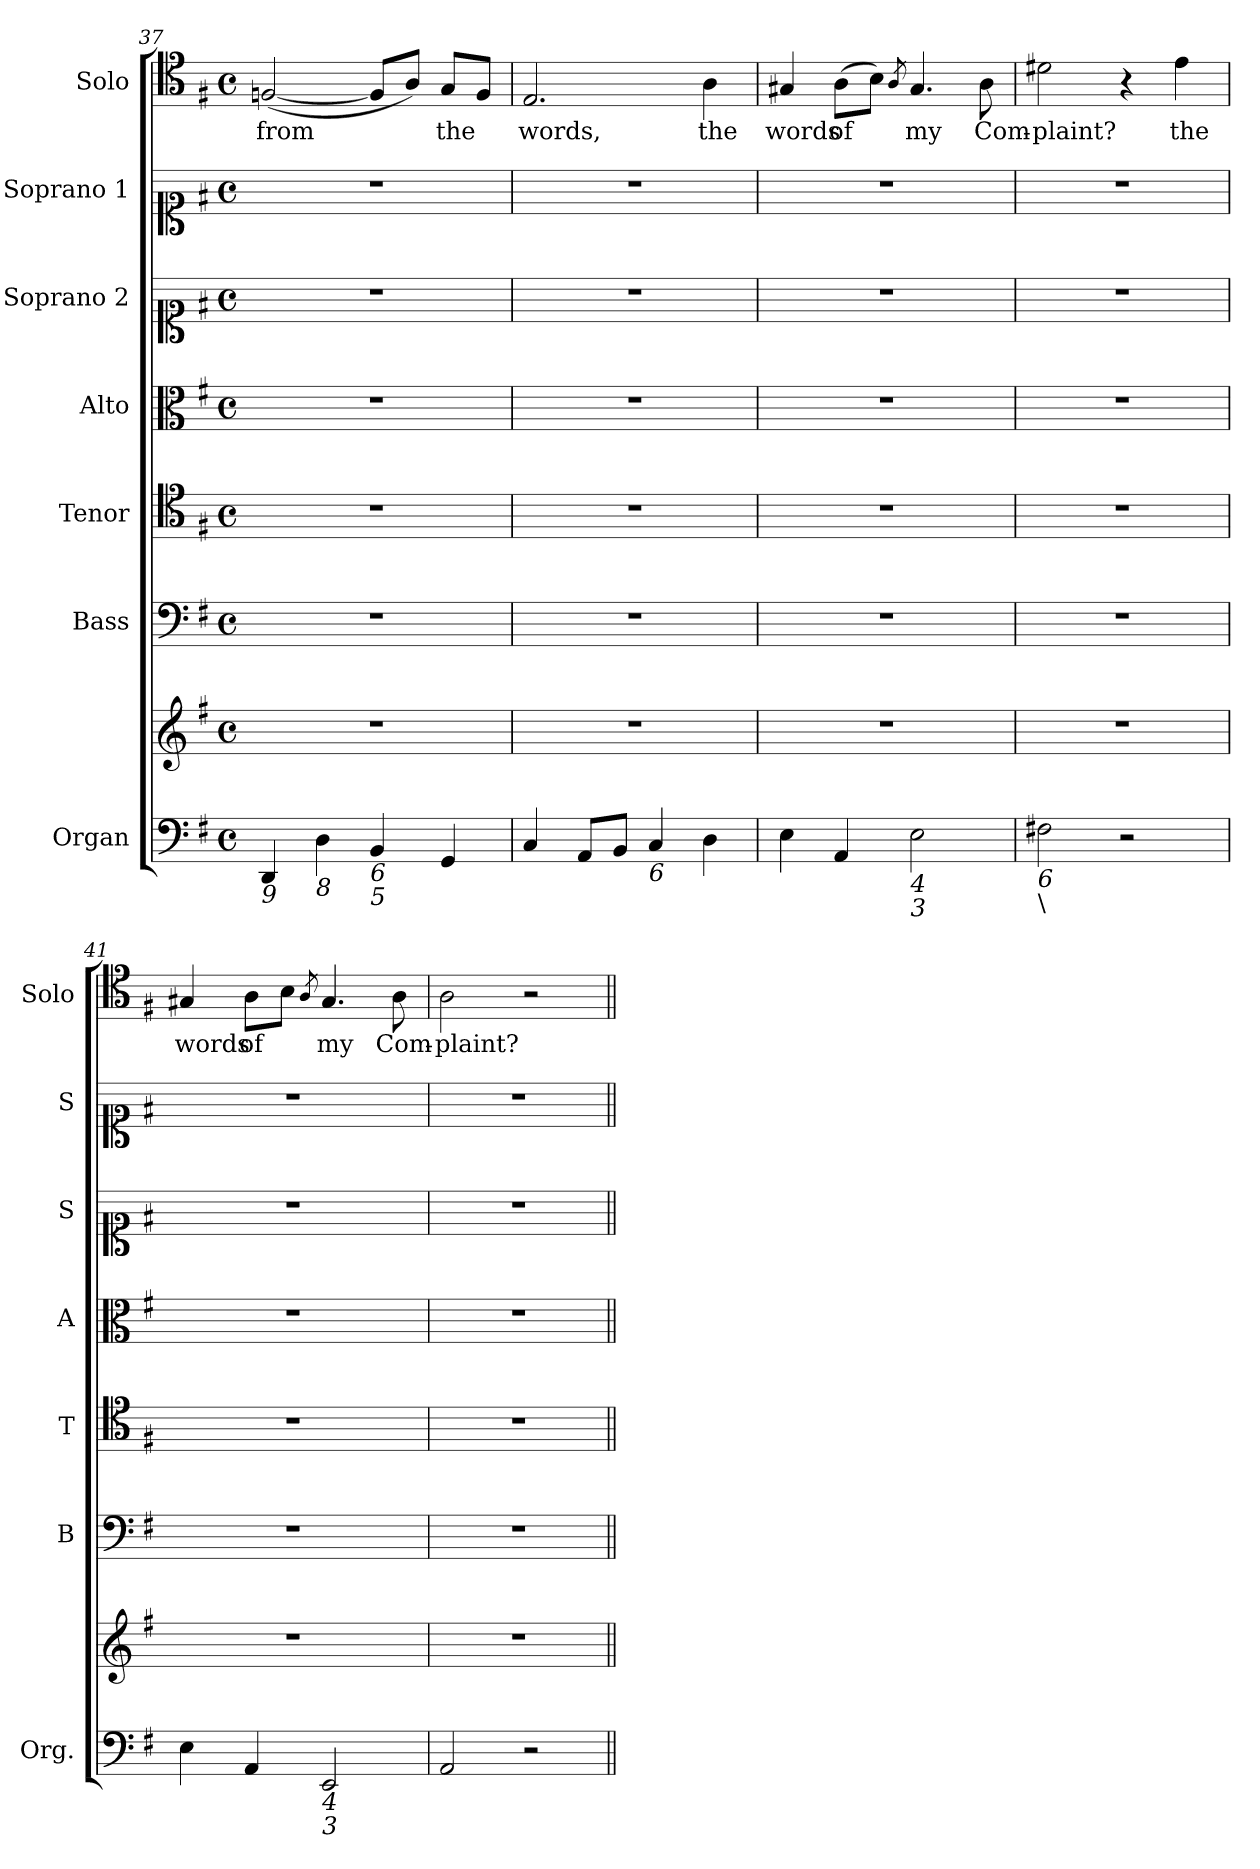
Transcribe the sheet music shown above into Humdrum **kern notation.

**kern	**kern	**kern	**kern	**kern	**kern	**kern	**kern	**text
*part7	*part7	*part6	*part5	*part4	*part3	*part2	*part1	*part1
*staff8	*staff7	*staff6	*staff5	*staff4	*staff3	*staff2	*staff1	*staff1
*I"Organ	*	*I"Bass	*I"Tenor	*I"Alto	*I"Soprano 2	*I"Soprano 1	*I"Solo	*
*I'Org.	*	*I'B	*I'T	*I'A	*I'S	*I'S	*I'Solo	*
*clefF4	*clefG2	*clefF4	*clefC4	*clefC3	*clefC1	*clefC1	*clefC4	*
*k[f#]	*k[f#]	*k[f#]	*k[f#]	*k[f#]	*k[f#]	*k[f#]	*k[f#]	*
*e:	*e:	*e:	*e:	*e:	*e:	*e:	*e:	*
*M4/4	*M4/4	*M4/4	*M4/4	*M4/4	*M4/4	*M4/4	*M4/4	*
*met(c)	*met(c)	*met(c)	*met(c)	*met(c)	*met(c)	*met(c)	*met(c)	*
=37	=37	=37	=37	=37	=37	=37	=37	=37
!LO:TX:b:i:t=9	!	!	!	!	!	!	!	!
!	!	!	!	!	!	!	!	!LO:LY:b
4DD/	1r	1r	1r	1r	1r	1r	(<[2Fn/	from
!LO:TX:b:i:t=8	!	!	!	!	!	!	!	!
4D\	.	.	.	.	.	.	.	.
!LO:TX:b:i:t=6	!	!	!	!	!	!	!	!
!LO:TX:b:i:t=5	!	!	!	!	!	!	!	!
4BB/	.	.	.	.	.	.	8F/L]	.
.	.	.	.	.	.	.	8A/J)	.
!	!	!	!	!	!	!	!	!LO:LY:b
4GG/	.	.	.	.	.	.	8G/L	the
.	.	.	.	.	.	.	8F/J	.
=38	=38	=38	=38	=38	=38	=38	=38	=38
!	!	!	!	!	!	!	!	!LO:LY:b
4C/	1r	1r	1r	1r	1r	1r	2.E/	words,
8AA/L	.	.	.	.	.	.	.	.
8BB/J	.	.	.	.	.	.	.	.
!LO:TX:b:i:t=6	!	!	!	!	!	!	!	!
4C/	.	.	.	.	.	.	.	.
!	!	!	!	!	!	!	!	!LO:LY:b
4D\	.	.	.	.	.	.	4A\	the
=39	=39	=39	=39	=39	=39	=39	=39	=39
!	!	!	!	!	!	!	!	!LO:LY:b
4E\	1r	1r	1r	1r	1r	1r	4G#X/	words
!	!	!	!	!	!	!	!	!LO:LY:b
4AA/	.	.	.	.	.	.	(>8A\L	of
.	.	.	.	.	.	.	8B\J)	.
.	.	.	.	.	.	.	8qA/	.
!LO:TX:b:i:t=4	!	!	!	!	!	!	!	!
!LO:TX:b:i:t=3	!	!	!	!	!	!	!	!
!	!	!	!	!	!	!	!	!LO:LY:b
2E\	.	.	.	.	.	.	4.G#/	my
!	!	!	!	!	!	!	!	!LO:LY:b
.	.	.	.	.	.	.	8A\	Com-
=40	=40	=40	=40	=40	=40	=40	=40	=40
!LO:TX:b:i:t=6	!	!	!	!	!	!	!	!
!LO:TX:b:t=\	!	!	!	!	!	!	!	!
!	!	!	!	!	!	!	!	!LO:LY:b
2F#X\	1r	1r	1r	1r	1r	1r	2d#X\	-plaint?
2r	.	.	.	.	.	.	4r	.
!	!	!	!	!	!	!	!	!LO:LY:b
.	.	.	.	.	.	.	4e\	the
!!LO:LB:g=z
=41	=41	=41	=41	=41	=41	=41	=41	=41
!	!	!	!	!	!	!	!	!LO:LY:b
4E\	1r	1r	1r	1r	1r	1r	4G#X/	words
!	!	!	!	!	!	!	!	!LO:LY:b
4AA/	.	.	.	.	.	.	8A\L	of
.	.	.	.	.	.	.	8B\J	.
.	.	.	.	.	.	.	8qA/	.
!LO:TX:b:i:t=4	!	!	!	!	!	!	!	!
!LO:TX:b:i:t=3	!	!	!	!	!	!	!	!
!	!	!	!	!	!	!	!	!LO:LY:b
2EE/	.	.	.	.	.	.	4.G#/	my
!	!	!	!	!	!	!	!	!LO:LY:b
.	.	.	.	.	.	.	8A\	Com-
=42	=42	=42	=42	=42	=42	=42	=42	=42
!	!	!	!	!	!	!	!	!LO:LY:b
2AA/	1r	1r	1r	1r	1r	1r	2A\	-plaint?
2r	.	.	.	.	.	.	2r	.
=||	=||	=||	=||	=||	=||	=||	=||	=||
*-	*-	*-	*-	*-	*-	*-	*-	*-
